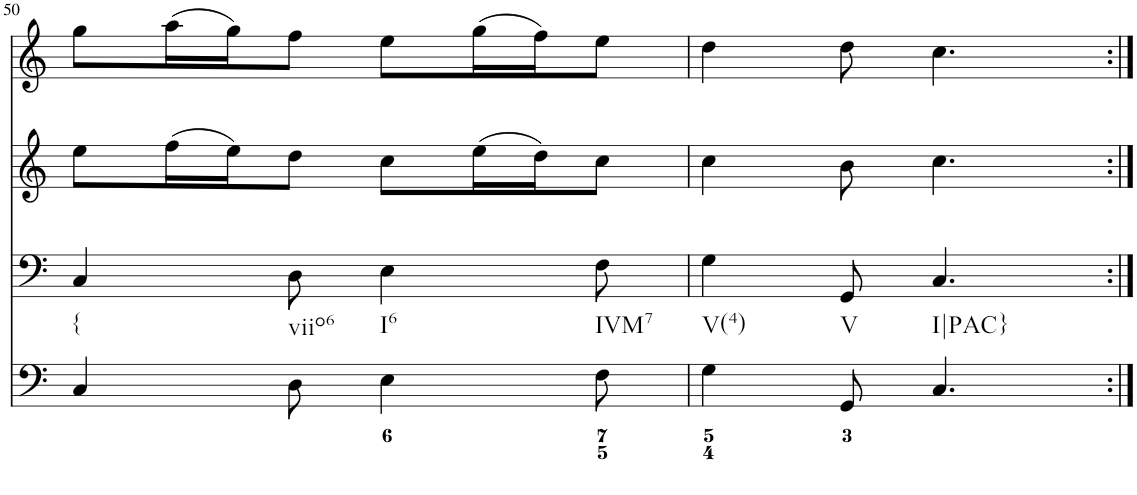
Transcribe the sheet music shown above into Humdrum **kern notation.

**kern	**kern	**kern	**kern
*part4	*part3	*part2	*part1
*staff4	*staff3	*staff2	*staff1
*I"violn	*I"violn	*I"cello	*I"organ
!!LO:PB:g=z
*clefF4	*clefF4	*clefG2	*clefG2
*k[]	*k[]	*k[]	*k[]
*M6/8	*M6/8	*M6/8	*M6/8
=50	=50	=50	=50
!	!LO:TX:b:t={	!	!
4C/	4C/	8ee\L	8gg\L
.	.	(16ff\L	(16aa\L
.	.	16ee\J)	16gg\J)
!	!LO:TX:b:t=viio6	!	!
8D\	8D\	8dd\J	8ff\J
!	!LO:TX:b:t=I6	!	!
4E\	4E\	8cc\L	8ee\L
.	.	(16ee\L	(16gg\L
.	.	16dd\J)	16ff\J)
!	!LO:TX:b:t=IVM7	!	!
8F\	8F\	8cc\J	8ee\J
=51	=51	=51	=51
!	!LO:TX:b:t=V(4)	!	!
4G\	4G\	4cc\	4dd\
!	!LO:TX:b:t=V	!	!
8GG/	8GG/	8b\	8dd\
!	!LO:TX:b:t=I|PAC}	!	!
4.C/	4.C/	4.cc\	4.cc\
=:|!	=:|!	=:|!	=:|!
*-	*-	*-	*-
